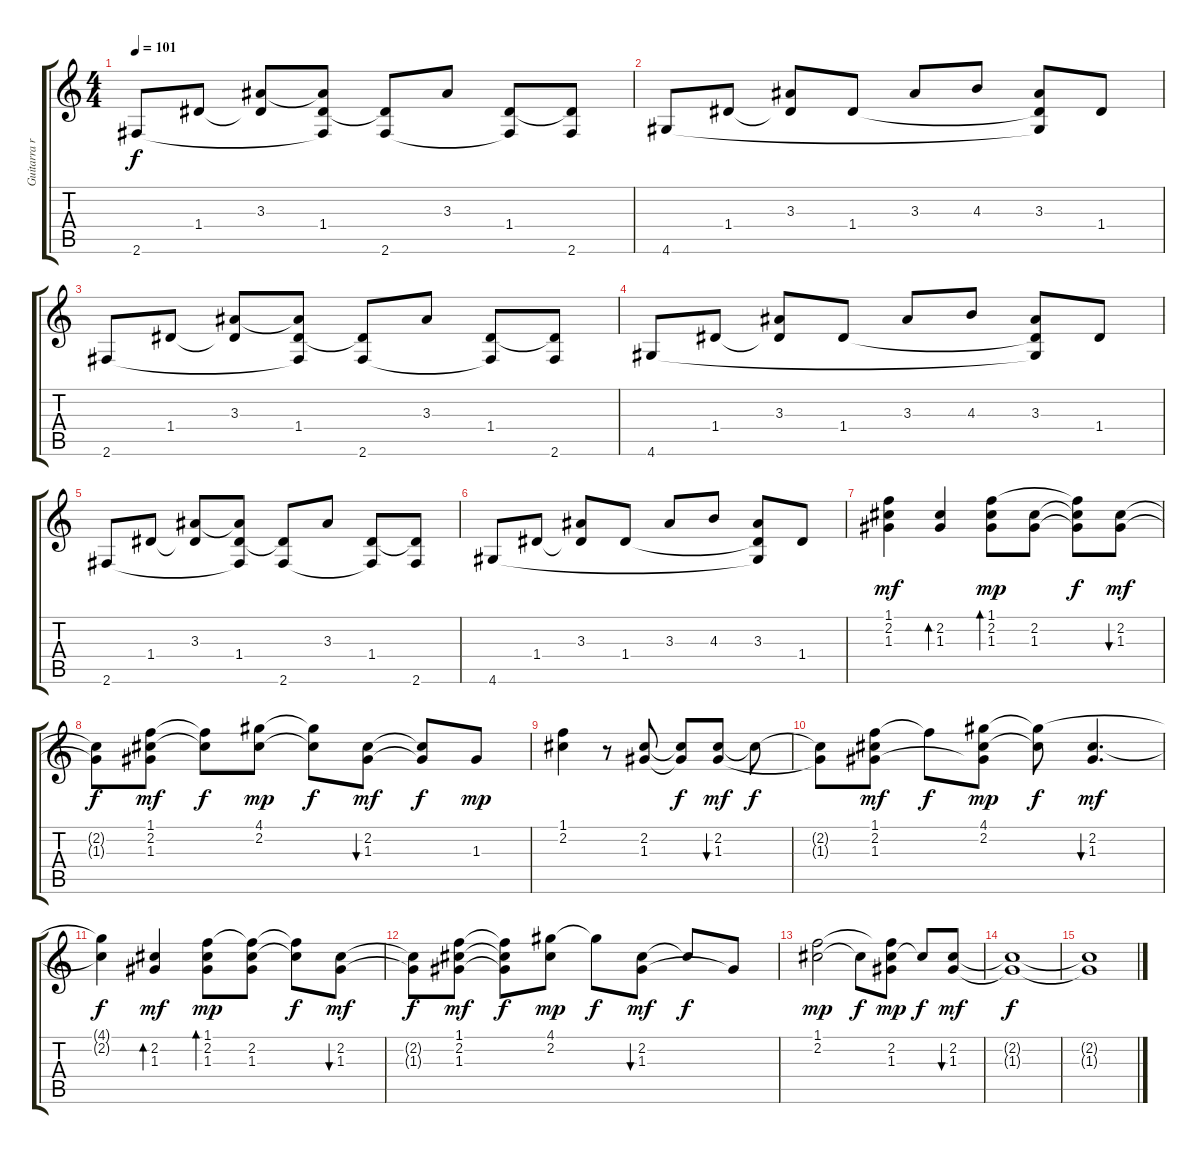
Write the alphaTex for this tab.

\track ("Guitarra riff" "Guitarra r") {instrument electricguitarjazz}
\staff {score tabs}
\tuning (E4 B3 G3 D3 A2 E2) {hide}
\ts (4 4)
\tempo 101
\clef g2
\ks c
2.6.8{dy f volume 16 instrument distortionguitar} 1.4.8 (3.3 1.4{t}).8 (3.3{t} 1.4 2.6{t}).8 (1.4{t} 2.6).8 3.3.8 (1.4 2.6{t}).8 (1.4{t} 2.6).8 |
4.6.8 1.4.8 (3.3 1.4{t}).8 1.4.8 3.3.8 4.3.8 (3.3 1.4{t} 4.6{t}).8 1.4.8 |
2.6.8 1.4.8 (3.3 1.4{t}).8 (3.3{t} 1.4 2.6{t}).8 (1.4{t} 2.6).8 3.3.8 (1.4 2.6{t}).8 (1.4{t} 2.6).8 |
4.6.8 1.4.8 (3.3 1.4{t}).8 1.4.8 3.3.8 4.3.8 (3.3 1.4{t} 4.6{t}).8 1.4.8 |
2.6.8 1.4.8 (3.3 1.4{t}).8 (3.3{t} 1.4 2.6{t}).8 (1.4{t} 2.6).8 3.3.8 (1.4 2.6{t}).8 (1.4{t} 2.6).8 |
4.6.8 1.4.8 (3.3 1.4{t}).8 1.4.8 3.3.8 4.3.8 (3.3 1.4{t} 4.6{t}).8 1.4.8 |
(1.1 2.2 1.3).4{dy mf volume 16} (2.2 1.3).4{bd 240} (1.1 2.2 1.3).8{bd 120 dy mp} (2.2 1.3).8 (1.1{t} 2.2{t} 1.3{t}).8{dy f} (2.2 1.3).8{bu 240 dy mf} |
(2.2{t} 1.3{t}).8{dy f} (1.1 2.2 1.3).8{dy mf} (1.1{t} 2.2{t}).8{dy f} (4.1 2.2).8{dy mp} (4.1{t} 2.2{t}).8{dy f} (2.2 1.3).8{bu 240 dy mf} (2.2{t} 1.3{t}).8{dy f} 1.3.8{dy mp} |
(1.1 2.2).4 r.8 (2.2 1.3).8 (2.2{t} 1.3{t}).8{dy f} (2.2 1.3).8{bu 240 dy mf} 2.2{t}.8{dy f} |
(2.2{t} 1.3{t}).8 (1.1 2.2 1.3).8{dy mf} 1.1{t}.8{dy f} (4.1 2.2 1.3{t}).8{dy mp} (4.1{t} 2.2{t}).8{dy f} (2.2 1.3).4{d bu 240 dy mf} |
(4.1{t} 2.2{t}).4{dy f} (2.2 1.3).4{bd 240 dy mf} (1.1 2.2 1.3).8{bd 120 dy mp} (1.1{t} 2.2 1.3).8 (1.1{t} 2.2{t}).8{dy f} (2.2 1.3).8{bu 240 dy mf} |
(2.2{t} 1.3{t}).8{dy f} (1.1 2.2 1.3).8{dy mf} (1.1{t} 2.2{t} 1.3{t}).8{dy f} (4.1 2.2).8{dy mp} 4.1{t}.8{dy f} (2.2 1.3).8{bu 240 dy mf} 2.2{t}.8{dy f} 1.3{t}.8 |
(1.1 2.2).2{dy mp} 2.2{t}.8{dy f} (1.1{t} 2.2 1.3).8{dy mp} 2.2{t}.8{dy f} (2.2 1.3).8{bu 240 dy mf} |
(2.2{t} 1.3{t}).1{dy f} |
(2.2{t} 1.3{t}).1
